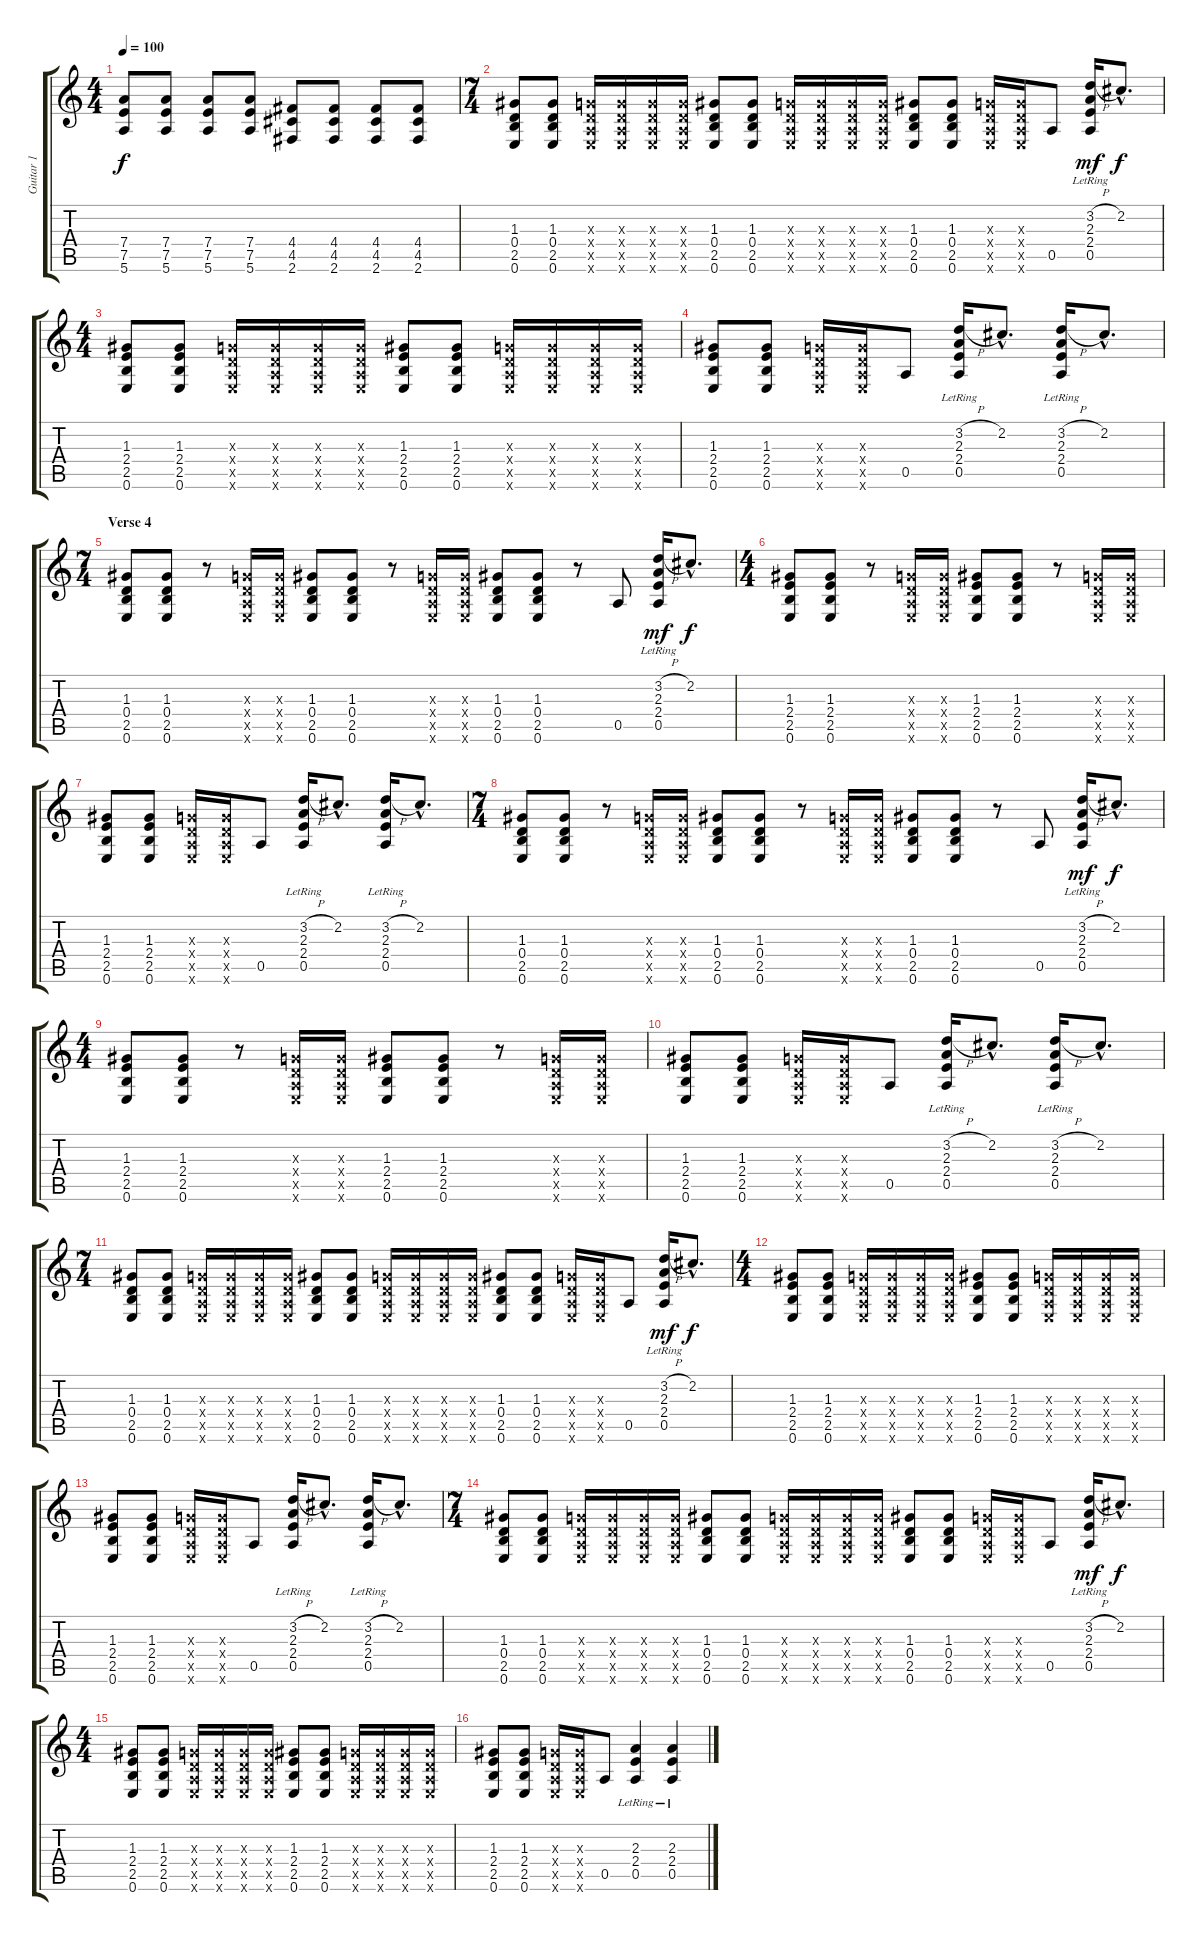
\track ("Guitar 1" "Guitar 1") {instrument distortionguitar}
\staff {score tabs}
\tuning (E4 B3 G3 D3 A2 E2) {hide}
\ts (4 4)
\tempo 100
\clef g2
\ks c
(7.4 7.5 5.6).8{dy f} (7.4 7.5 5.6).8 (7.4 7.5 5.6).8 (7.4 7.5 5.6).8 (4.4 4.5 2.6).8 (4.4 4.5 2.6).8 (4.4 4.5 2.6).8 (4.4 4.5 2.6).8 |
\ts (7 4)
(1.3 0.4 2.5 0.6).8 (1.3 0.4 2.5 0.6).8 (0.3{x} 0.4{x} 0.5{x} 0.6{x}).16 (0.3{x} 0.4{x} 0.5{x} 0.6{x}).16 (0.3{x} 0.4{x} 0.5{x} 0.6{x}).16 (0.3{x} 0.4{x} 0.5{x} 0.6{x}).16 (1.3 0.4 2.5 0.6).8 (1.3 0.4 2.5 0.6).8 (0.3{x} 0.4{x} 0.5{x} 0.6{x}).16 (0.3{x} 0.4{x} 0.5{x} 0.6{x}).16 (0.3{x} 0.4{x} 0.5{x} 0.6{x}).16 (0.3{x} 0.4{x} 0.5{x} 0.6{x}).16 (1.3 0.4 2.5 0.6).8 (1.3 0.4 2.5 0.6).8 (0.3{x} 0.4{x} 0.5{x} 0.6{x}).16 (0.3{x} 0.4{x} 0.5{x} 0.6{x}).16 0.5.8 (3.2{h} 2.3{lr} 2.4{lr} 0.5{lr}).16{dy mf} 2.2{hac}.8{d dy f} |
\ts (4 4)
(1.3 2.4 2.5 0.6).8 (1.3 2.4 2.5 0.6).8 (0.3{x} 0.4{x} 0.5{x} 0.6{x}).16 (0.3{x} 0.4{x} 0.5{x} 0.6{x}).16 (0.3{x} 0.4{x} 0.5{x} 0.6{x}).16 (0.3{x} 0.4{x} 0.5{x} 0.6{x}).16 (1.3 2.4 2.5 0.6).8 (1.3 2.4 2.5 0.6).8 (0.3{x} 0.4{x} 0.5{x} 0.6{x}).16 (0.3{x} 0.4{x} 0.5{x} 0.6{x}).16 (0.3{x} 0.4{x} 0.5{x} 0.6{x}).16 (0.3{x} 0.4{x} 0.5{x} 0.6{x}).16 |
(1.3 2.4 2.5 0.6).8 (1.3 2.4 2.5 0.6).8 (0.3{x} 0.4{x} 0.5{x} 0.6{x}).16 (0.3{x} 0.4{x} 0.5{x} 0.6{x}).16 0.5.8 (3.2{h} 2.3{lr} 2.4{lr} 0.5{lr}).16 2.2{hac}.8{d} (3.2{h} 2.3{lr} 2.4{lr} 0.5{lr}).16 2.2{hac}.8{d} |
\ts (7 4)
\section ("" "Verse 4")
(1.3 0.4 2.5 0.6).8 (1.3 0.4 2.5 0.6).8 r.8 (0.3{x} 0.4{x} 0.5{x} 0.6{x}).16 (0.3{x} 0.4{x} 0.5{x} 0.6{x}).16 (1.3 0.4 2.5 0.6).8 (1.3 0.4 2.5 0.6).8 r.8 (0.3{x} 0.4{x} 0.5{x} 0.6{x}).16 (0.3{x} 0.4{x} 0.5{x} 0.6{x}).16 (1.3 0.4 2.5 0.6).8 (1.3 0.4 2.5 0.6).8 r.8 0.5.8 (3.2{h} 2.3{lr} 2.4{lr} 0.5{lr}).16{dy mf} 2.2{hac}.8{d dy f} |
\ts (4 4)
(1.3 2.4 2.5 0.6).8 (1.3 2.4 2.5 0.6).8 r.8 (0.3{x} 0.4{x} 0.5{x} 0.6{x}).16 (0.3{x} 0.4{x} 0.5{x} 0.6{x}).16 (1.3 2.4 2.5 0.6).8 (1.3 2.4 2.5 0.6).8 r.8 (0.3{x} 0.4{x} 0.5{x} 0.6{x}).16 (0.3{x} 0.4{x} 0.5{x} 0.6{x}).16 |
(1.3 2.4 2.5 0.6).8 (1.3 2.4 2.5 0.6).8 (0.3{x} 0.4{x} 0.5{x} 0.6{x}).16 (0.3{x} 0.4{x} 0.5{x} 0.6{x}).16 0.5.8 (3.2{h} 2.3{lr} 2.4{lr} 0.5{lr}).16 2.2{hac}.8{d} (3.2{h} 2.3{lr} 2.4{lr} 0.5{lr}).16 2.2{hac}.8{d} |
\ts (7 4)
(1.3 0.4 2.5 0.6).8 (1.3 0.4 2.5 0.6).8 r.8 (0.3{x} 0.4{x} 0.5{x} 0.6{x}).16 (0.3{x} 0.4{x} 0.5{x} 0.6{x}).16 (1.3 0.4 2.5 0.6).8 (1.3 0.4 2.5 0.6).8 r.8 (0.3{x} 0.4{x} 0.5{x} 0.6{x}).16 (0.3{x} 0.4{x} 0.5{x} 0.6{x}).16 (1.3 0.4 2.5 0.6).8 (1.3 0.4 2.5 0.6).8 r.8 0.5.8 (3.2{h} 2.3{lr} 2.4{lr} 0.5{lr}).16{dy mf} 2.2{hac}.8{d dy f} |
\ts (4 4)
(1.3 2.4 2.5 0.6).8 (1.3 2.4 2.5 0.6).8 r.8 (0.3{x} 0.4{x} 0.5{x} 0.6{x}).16 (0.3{x} 0.4{x} 0.5{x} 0.6{x}).16 (1.3 2.4 2.5 0.6).8 (1.3 2.4 2.5 0.6).8 r.8 (0.3{x} 0.4{x} 0.5{x} 0.6{x}).16 (0.3{x} 0.4{x} 0.5{x} 0.6{x}).16 |
(1.3 2.4 2.5 0.6).8 (1.3 2.4 2.5 0.6).8 (0.3{x} 0.4{x} 0.5{x} 0.6{x}).16 (0.3{x} 0.4{x} 0.5{x} 0.6{x}).16 0.5.8 (3.2{h} 2.3{lr} 2.4{lr} 0.5{lr}).16 2.2{hac}.8{d} (3.2{h} 2.3{lr} 2.4{lr} 0.5{lr}).16 2.2{hac}.8{d} |
\ts (7 4)
(1.3 0.4 2.5 0.6).8 (1.3 0.4 2.5 0.6).8 (0.3{x} 0.4{x} 0.5{x} 0.6{x}).16 (0.3{x} 0.4{x} 0.5{x} 0.6{x}).16 (0.3{x} 0.4{x} 0.5{x} 0.6{x}).16 (0.3{x} 0.4{x} 0.5{x} 0.6{x}).16 (1.3 0.4 2.5 0.6).8 (1.3 0.4 2.5 0.6).8 (0.3{x} 0.4{x} 0.5{x} 0.6{x}).16 (0.3{x} 0.4{x} 0.5{x} 0.6{x}).16 (0.3{x} 0.4{x} 0.5{x} 0.6{x}).16 (0.3{x} 0.4{x} 0.5{x} 0.6{x}).16 (1.3 0.4 2.5 0.6).8 (1.3 0.4 2.5 0.6).8 (0.3{x} 0.4{x} 0.5{x} 0.6{x}).16 (0.3{x} 0.4{x} 0.5{x} 0.6{x}).16 0.5.8 (3.2{h} 2.3{lr} 2.4{lr} 0.5{lr}).16{dy mf} 2.2{hac}.8{d dy f} |
\ts (4 4)
(1.3 2.4 2.5 0.6).8 (1.3 2.4 2.5 0.6).8 (0.3{x} 0.4{x} 0.5{x} 0.6{x}).16 (0.3{x} 0.4{x} 0.5{x} 0.6{x}).16 (0.3{x} 0.4{x} 0.5{x} 0.6{x}).16 (0.3{x} 0.4{x} 0.5{x} 0.6{x}).16 (1.3 2.4 2.5 0.6).8 (1.3 2.4 2.5 0.6).8 (0.3{x} 0.4{x} 0.5{x} 0.6{x}).16 (0.3{x} 0.4{x} 0.5{x} 0.6{x}).16 (0.3{x} 0.4{x} 0.5{x} 0.6{x}).16 (0.3{x} 0.4{x} 0.5{x} 0.6{x}).16 |
(1.3 2.4 2.5 0.6).8 (1.3 2.4 2.5 0.6).8 (0.3{x} 0.4{x} 0.5{x} 0.6{x}).16 (0.3{x} 0.4{x} 0.5{x} 0.6{x}).16 0.5.8 (3.2{h} 2.3{lr} 2.4{lr} 0.5{lr}).16 2.2{hac}.8{d} (3.2{h} 2.3{lr} 2.4{lr} 0.5{lr}).16 2.2{hac}.8{d} |
\ts (7 4)
(1.3 0.4 2.5 0.6).8 (1.3 0.4 2.5 0.6).8 (0.3{x} 0.4{x} 0.5{x} 0.6{x}).16 (0.3{x} 0.4{x} 0.5{x} 0.6{x}).16 (0.3{x} 0.4{x} 0.5{x} 0.6{x}).16 (0.3{x} 0.4{x} 0.5{x} 0.6{x}).16 (1.3 0.4 2.5 0.6).8 (1.3 0.4 2.5 0.6).8 (0.3{x} 0.4{x} 0.5{x} 0.6{x}).16 (0.3{x} 0.4{x} 0.5{x} 0.6{x}).16 (0.3{x} 0.4{x} 0.5{x} 0.6{x}).16 (0.3{x} 0.4{x} 0.5{x} 0.6{x}).16 (1.3 0.4 2.5 0.6).8 (1.3 0.4 2.5 0.6).8 (0.3{x} 0.4{x} 0.5{x} 0.6{x}).16 (0.3{x} 0.4{x} 0.5{x} 0.6{x}).16 0.5.8 (3.2{h} 2.3{lr} 2.4{lr} 0.5{lr}).16{dy mf} 2.2{hac}.8{d dy f} |
\ts (4 4)
(1.3 2.4 2.5 0.6).8 (1.3 2.4 2.5 0.6).8 (0.3{x} 0.4{x} 0.5{x} 0.6{x}).16 (0.3{x} 0.4{x} 0.5{x} 0.6{x}).16 (0.3{x} 0.4{x} 0.5{x} 0.6{x}).16 (0.3{x} 0.4{x} 0.5{x} 0.6{x}).16 (1.3 2.4 2.5 0.6).8 (1.3 2.4 2.5 0.6).8 (0.3{x} 0.4{x} 0.5{x} 0.6{x}).16 (0.3{x} 0.4{x} 0.5{x} 0.6{x}).16 (0.3{x} 0.4{x} 0.5{x} 0.6{x}).16 (0.3{x} 0.4{x} 0.5{x} 0.6{x}).16 |
(1.3 2.4 2.5 0.6).8 (1.3 2.4 2.5 0.6).8 (0.3{x} 0.4{x} 0.5{x} 0.6{x}).16 (0.3{x} 0.4{x} 0.5{x} 0.6{x}).16 0.5.8 (2.3{lr} 2.4{lr} 0.5{lr}).4 (2.3{lr} 2.4{lr} 0.5{lr}).4
